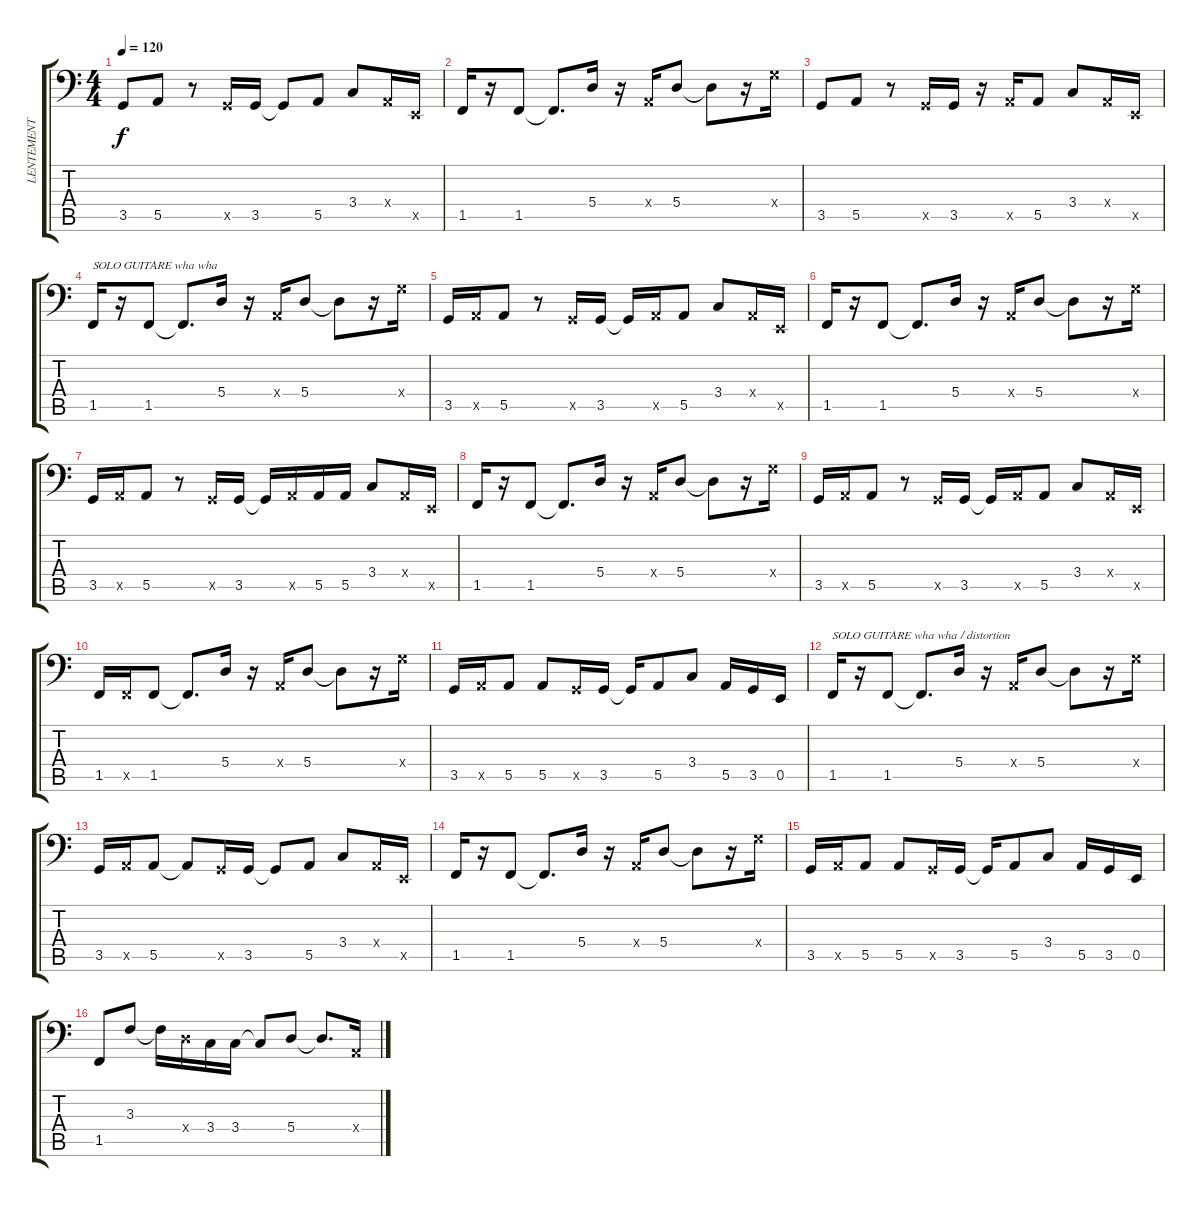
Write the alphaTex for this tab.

\track ("LENTEMENT (basse)" "LENTEMENT ") {instrument acousticbass}
\staff {score tabs}
\tuning (C3 G2 D2 A1 E1 B0) {hide}
\ts (4 4)
\tempo 120
\clef f4
\ks c
3.5.8{dy f} 5.5.8 r.8 3.5{x}.16 3.5.16 3.5{t}.8 5.5.8 3.4.8 0.4{x}.16 0.5{x}.16 |
1.5.16 r.16 1.5.8 1.5{t}.8{d} 5.4.16 r.16 0.4{x}.16 5.4.8 5.4{t}.8 r.16 10.4{x}.16 |
3.5.8 5.5.8 r.8 3.5{x}.16 3.5.16 r.16 5.5{x}.16 5.5.8 3.4.8 0.4{x}.16 0.5{x}.16 |
1.5.16{txt "SOLO GUITARE wha wha"} r.16 1.5.8 1.5{t}.8{d} 5.4.16 r.16 0.4{x}.16 5.4.8 5.4{t}.8 r.16 10.4{x}.16 |
3.5.16 5.5{x}.16 5.5.8 r.8 3.5{x}.16 3.5.16 3.5{t}.16 5.5{x}.16 5.5.8 3.4.8 0.4{x}.16 0.5{x}.16 |
1.5.16 r.16 1.5.8 1.5{t}.8{d} 5.4.16 r.16 0.4{x}.16 5.4.8 5.4{t}.8 r.16 10.4{x}.16 |
3.5.16 5.5{x}.16 5.5.8 r.8 3.5{x}.16 3.5.16 3.5{t}.16 5.5{x}.16 5.5.16 5.5.16 3.4.8 0.4{x}.16 0.5{x}.16 |
1.5.16 r.16 1.5.8 1.5{t}.8{d} 5.4.16 r.16 0.4{x}.16 5.4.8 5.4{t}.8 r.16 10.4{x}.16 |
3.5.16 5.5{x}.16 5.5.8 r.8 3.5{x}.16 3.5.16 3.5{t}.16 5.5{x}.16 5.5.8 3.4.8 0.4{x}.16 0.5{x}.16 |
1.5.16 1.5{x}.16 1.5.8 1.5{t}.8{d} 5.4.16 r.16 0.4{x}.16 5.4.8 5.4{t}.8 r.16 10.4{x}.16 |
3.5.16 5.5{x}.16 5.5.8 5.5.8 3.5{x}.16 3.5.16 3.5{t}.16 5.5.8 3.4.8 5.5.16 3.5.16 0.5.16 |
1.5.16{txt "SOLO GUITARE wha wha / distortion"} r.16 1.5.8 1.5{t}.8{d} 5.4.16 r.16 0.4{x}.16 5.4.8 5.4{t}.8 r.16 10.4{x}.16 |
3.5.16 5.5{x}.16 5.5.8 5.5{t}.8 3.5{x}.16 3.5.16 3.5{t}.8 5.5.8 3.4.8 0.4{x}.16 0.5{x}.16 |
1.5.16 r.16 1.5.8 1.5{t}.8{d} 5.4.16 r.16 0.4{x}.16 5.4.8 5.4{t}.8 r.16 10.4{x}.16 |
3.5.16 5.5{x}.16 5.5.8 5.5.8 3.5{x}.16 3.5.16 3.5{t}.16 5.5.8 3.4.8 5.5.16 3.5.16 0.5.16 |
1.5.8 3.3.8 3.3{t}.16 5.4{x}.16 3.4.16 3.4.16 3.4{t}.8 5.4.8 5.4{t}.8{d} 0.4{x}.16
